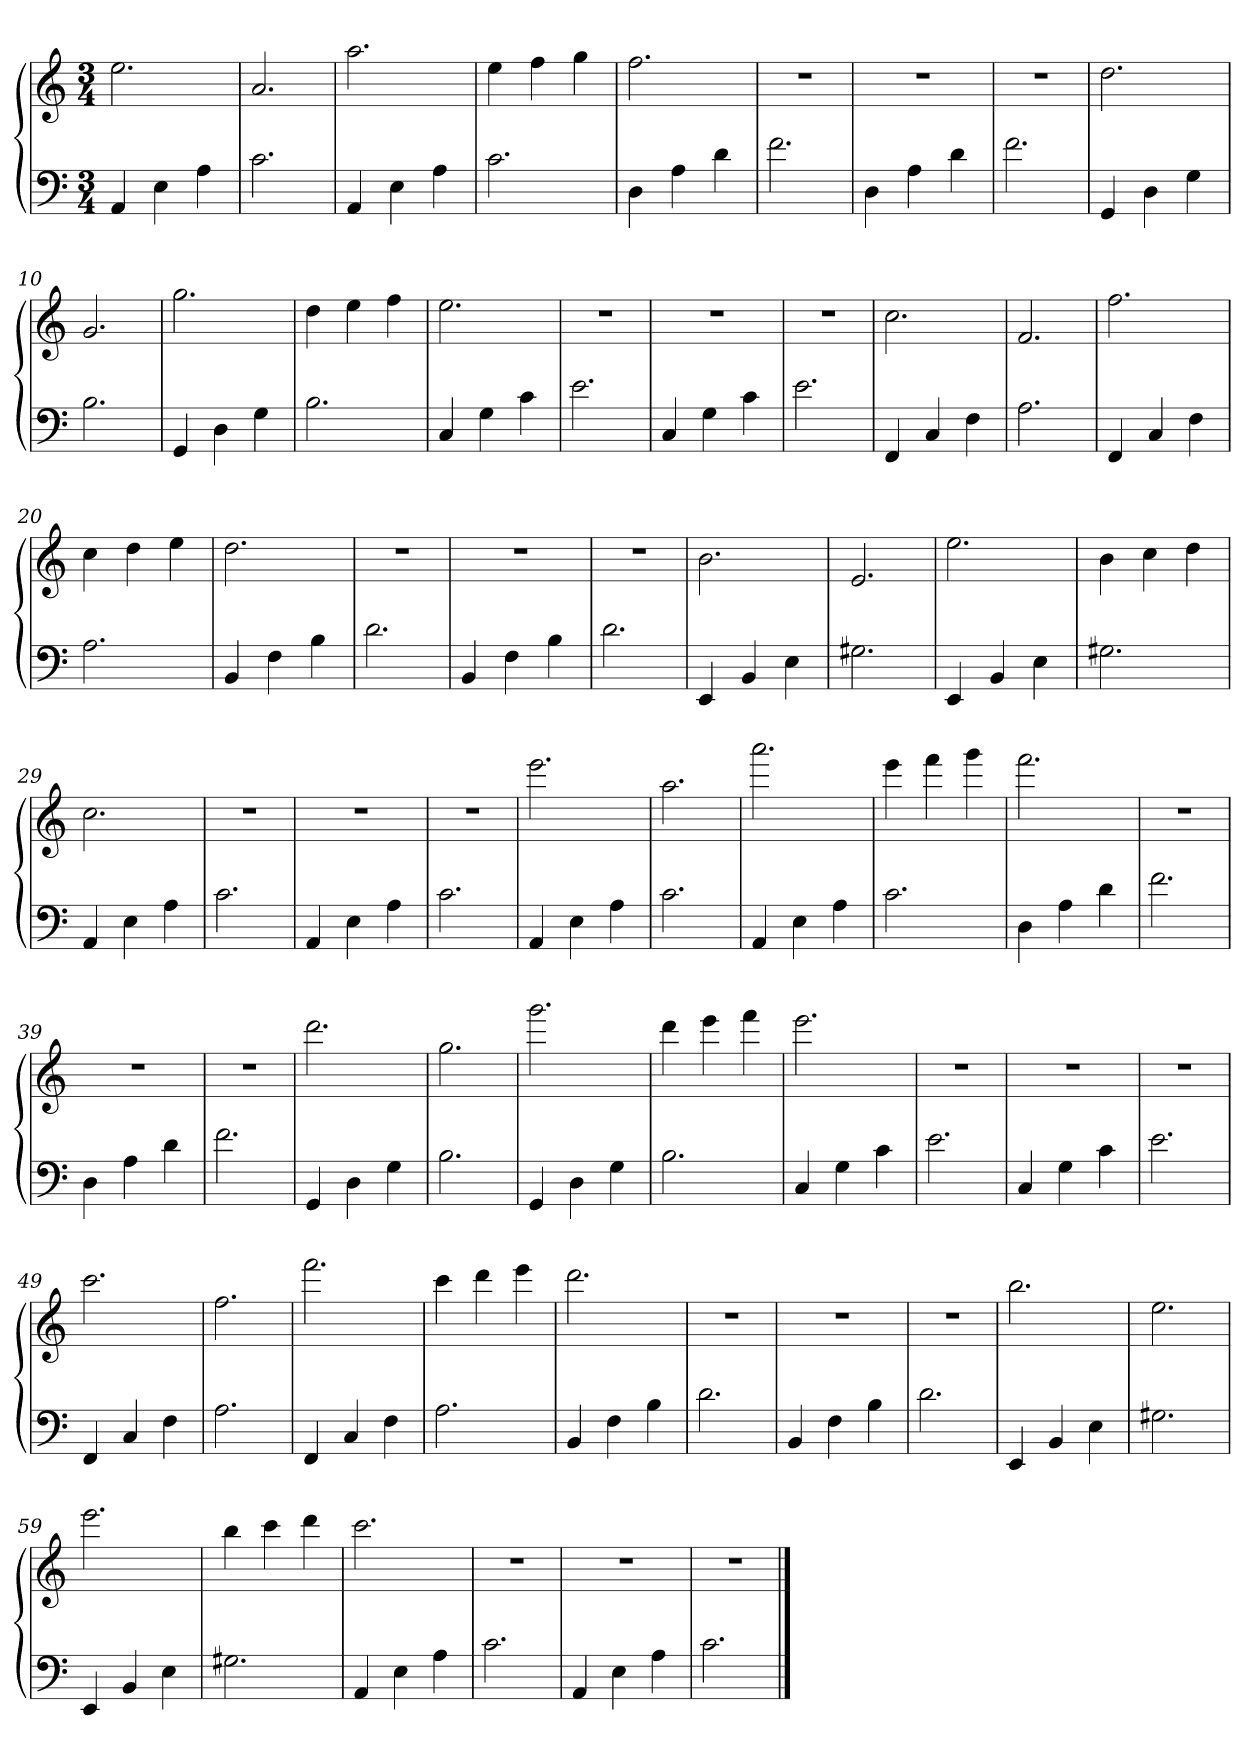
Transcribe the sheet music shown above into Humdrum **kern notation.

**kern	**kern
*part1	*part1
*staff2	*staff1
*clefF4	*clefG2
*k[]	*k[]
*C:	*C:
*M3/4	*M3/4
=1	=1
4AA/	2.ee\
4E\	.
4A\	.
=2	=2
2.c\	2.a/
=3	=3
4AA/	2.aa\
4E\	.
4A\	.
=4	=4
2.c\	4ee\
.	4ff\
.	4gg\
=5	=5
4D\	2.ff\
4A\	.
4d\	.
=6	=6
2.f\	2.r
=7	=7
4D\	2.r
4A\	.
4d\	.
!!LO:LB:g=z
=8	=8
2.f\	2.r
=9	=9
4GG/	2.dd\
4D\	.
4G\	.
=10	=10
2.B\	2.g/
=11	=11
4GG/	2.gg\
4D\	.
4G\	.
=12	=12
2.B\	4dd\
.	4ee\
.	4ff\
=13	=13
4C/	2.ee\
4G\	.
4c\	.
=14	=14
2.e\	2.r
=15	=15
4C/	2.r
4G\	.
4c\	.
!!LO:LB:g=z
=16	=16
2.e\	2.r
=17	=17
4FF/	2.cc\
4C/	.
4F\	.
=18	=18
2.A\	2.f/
=19	=19
4FF/	2.ff\
4C/	.
4F\	.
=20	=20
2.A\	4cc\
.	4dd\
.	4ee\
=21	=21
4BB/	2.dd\
4F\	.
4B\	.
=22	=22
2.d\	2.r
=23	=23
4BB/	2.r
4F\	.
4B\	.
!!LO:LB:g=z
=24	=24
2.d\	2.r
=25	=25
4EE/	2.b\
4BB/	.
4E\	.
=26	=26
2.G#X\	2.e/
=27	=27
4EE/	2.ee\
4BB/	.
4E\	.
=28	=28
2.G#X\	4b\
.	4cc\
.	4dd\
=29	=29
4AA/	2.cc\
4E\	.
4A\	.
=30	=30
2.c\	2.r
=31	=31
4AA/	2.r
4E\	.
4A\	.
!!LO:LB:g=z
=32	=32
2.c\	2.r
=33	=33
4AA/	2.eee\
4E\	.
4A\	.
=34	=34
2.c\	2.aa\
=35	=35
4AA/	2.aaa\
4E\	.
4A\	.
=36	=36
2.c\	4eee\
.	4fff\
.	4ggg\
=37	=37
4D\	2.fff\
4A\	.
4d\	.
=38	=38
2.f\	2.r
=39	=39
4D\	2.r
4A\	.
4d\	.
!!LO:PB:g=z
=40	=40
2.f\	2.r
=41	=41
4GG/	2.ddd\
4D\	.
4G\	.
=42	=42
2.B\	2.gg\
=43	=43
4GG/	2.ggg\
4D\	.
4G\	.
=44	=44
2.B\	4ddd\
.	4eee\
.	4fff\
=45	=45
4C/	2.eee\
4G\	.
4c\	.
=46	=46
2.e\	2.r
=47	=47
4C/	2.r
4G\	.
4c\	.
!!LO:LB:g=z
=48	=48
2.e\	2.r
=49	=49
4FF/	2.ccc\
4C/	.
4F\	.
=50	=50
2.A\	2.ff\
=51	=51
4FF/	2.fff\
4C/	.
4F\	.
=52	=52
2.A\	4ccc\
.	4ddd\
.	4eee\
=53	=53
4BB/	2.ddd\
4F\	.
4B\	.
=54	=54
2.d\	2.r
=55	=55
4BB/	2.r
4F\	.
4B\	.
!!LO:LB:g=z
=56	=56
2.d\	2.r
=57	=57
4EE/	2.bb\
4BB/	.
4E\	.
=58	=58
2.G#X\	2.ee\
=59	=59
4EE/	2.eee\
4BB/	.
4E\	.
=60	=60
2.G#X\	4bb\
.	4ccc\
.	4ddd\
=61	=61
4AA/	2.ccc\
4E\	.
4A\	.
=62	=62
2.c\	2.r
=63	=63
4AA/	2.r
4E\	.
4A\	.
!!LO:LB:g=z
=64	=64
2.c\	2.r
==	==
*-	*-
